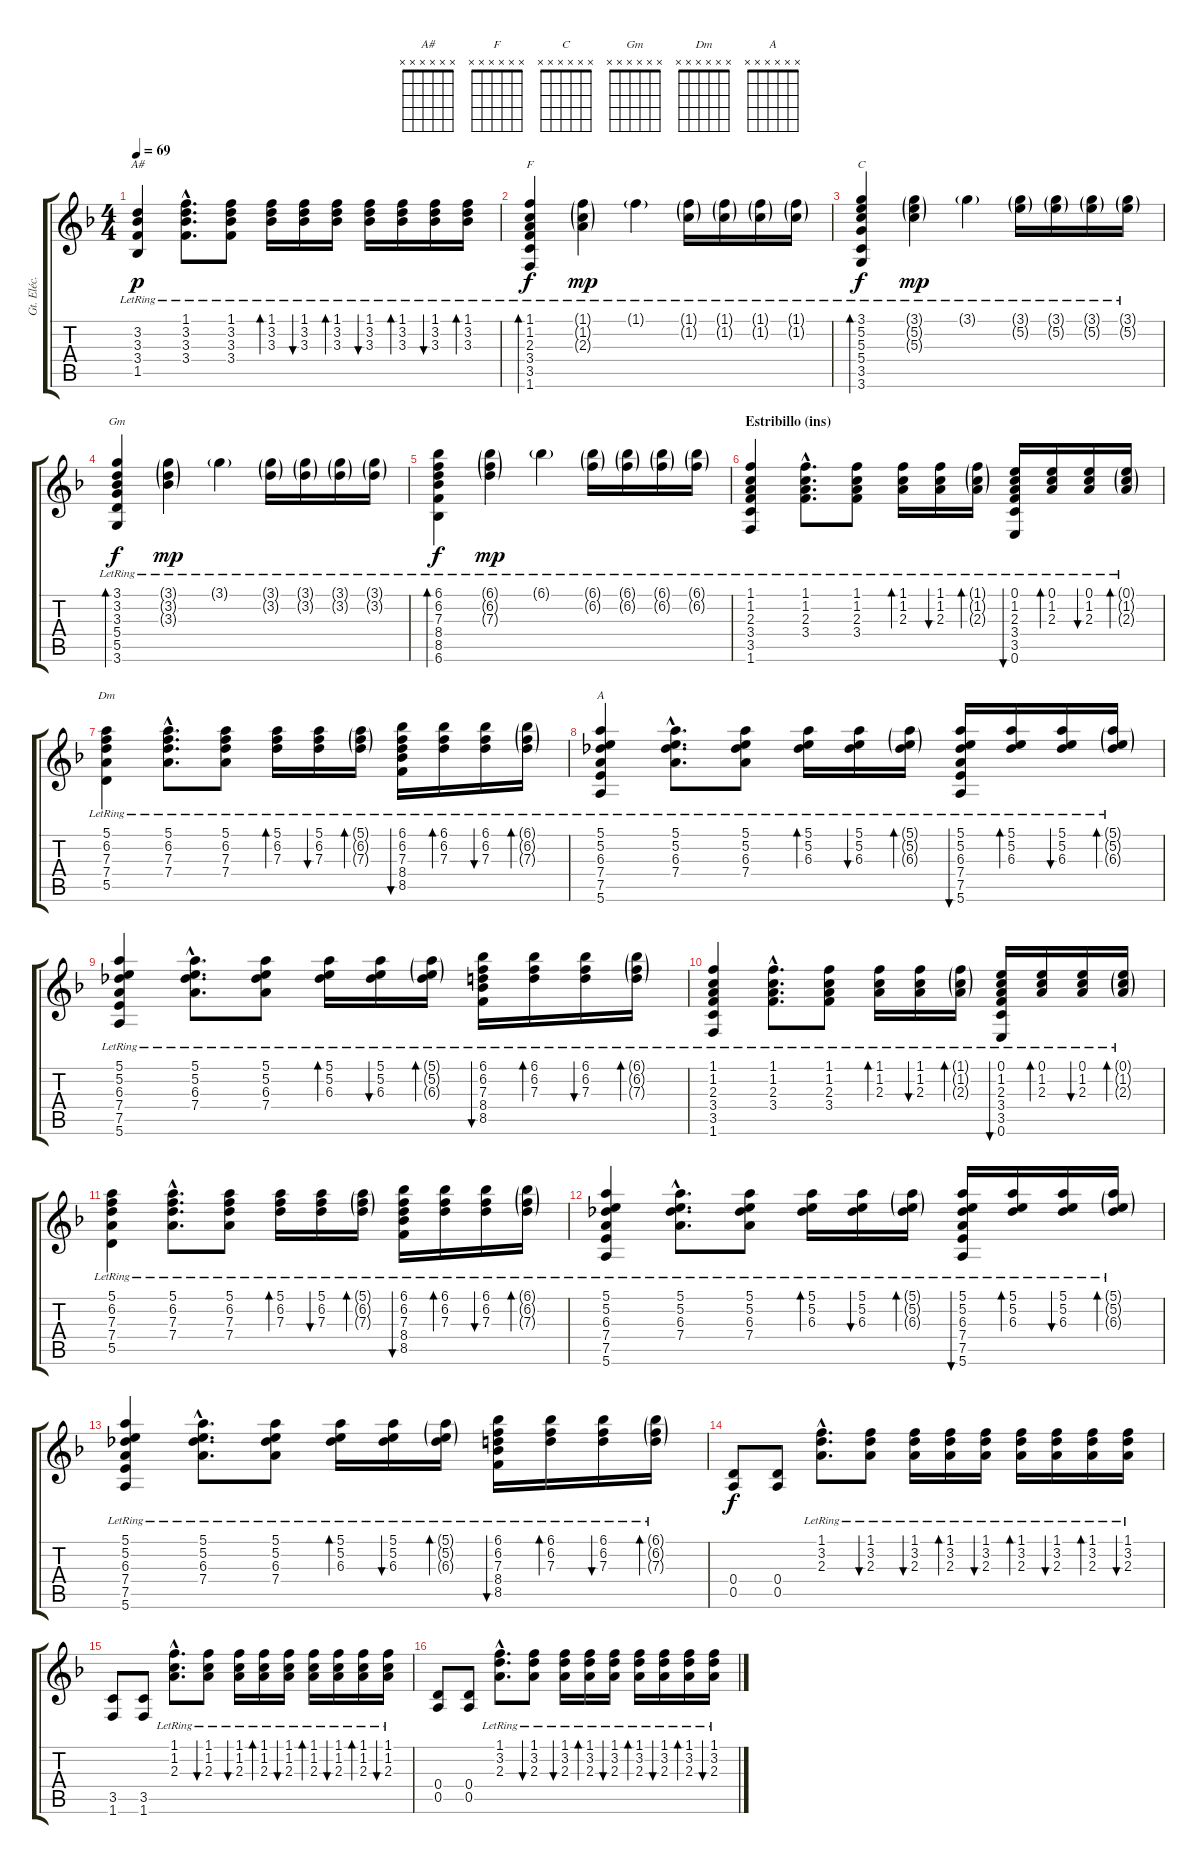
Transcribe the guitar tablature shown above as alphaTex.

\track ("Gt. Eléc. Rítmica" "Gt. Eléc. ") {instrument electricguitarjazz}
\staff {score tabs}
\tuning (E4 B3 G3 D3 A2 E2) {hide}
\chord ("A#" x x x x x x)
\chord ("F" x x x x x x)
\chord ("C" x x x x x x)
\chord ("Gm" x x x x x x)
\chord ("Dm" x x x x x x)
\chord ("A" x x x x x x)
\ts (4 4)
\tempo 69
\clef g2
\ks dminor
(3.2{lr} 3.3{lr} 3.4{lr} 1.5{lr}).4{ch "A#" dy p} (1.1{hac lr} 3.2{hac lr} 3.3{hac lr} 3.4{hac lr}).8{d} (1.1{lr} 3.2{lr} 3.3{lr} 3.4{lr}).8 (1.1{lr} 3.2{lr} 3.3{lr}).16{bd 30} (1.1{lr} 3.2{lr} 3.3{lr}).16{bu 30} (1.1{lr} 3.2{lr} 3.3{lr}).16{bd 30} (1.1{lr} 3.2{lr} 3.3{lr}).16{bu 30} (1.1{lr} 3.2{lr} 3.3{lr}).16{bd 30} (1.1{lr} 3.2{lr} 3.3{lr}).16{bu 30} (1.1{lr} 3.2{lr} 3.3{lr}).16{bd 30} |
(1.1{lr} 1.2{lr} 2.3{lr} 3.4{lr} 3.5{lr} 1.6{lr}).4{bd 60 ch "F" dy f} (1.1{g lr} 1.2{g lr} 2.3{g lr}).4{dy mp} 1.1{g lr}.4 (1.1{g lr} 1.2{g lr}).16 (1.1{g lr} 1.2{g lr}).16 (1.1{g lr} 1.2{g lr}).16 (1.1{g lr} 1.2{g lr}).16 |
(3.1{lr} 5.2{lr} 5.3{lr} 5.4{lr} 3.5{lr} 3.6{lr}).4{bd 60 ch "C" dy f} (3.1{g lr} 5.2{g lr} 5.3{g lr}).4{dy mp} 3.1{g lr}.4 (3.1{g lr} 5.2{g lr}).16 (3.1{g lr} 5.2{g lr}).16 (3.1{g lr} 5.2{g lr}).16 (3.1{g lr} 5.2{g lr}).16 |
(3.1{lr} 3.2{lr} 3.3{lr} 5.4{lr} 5.5{lr} 3.6{lr}).4{bd 60 ch "Gm" dy f} (3.1{g lr} 3.2{g lr} 3.3{g lr}).4{dy mp} 3.1{g lr}.4 (3.1{g lr} 3.2{g lr}).16 (3.1{g lr} 3.2{g lr}).16 (3.1{g lr} 3.2{g lr}).16 (3.1{g lr} 3.2{g lr}).16 |
(6.1{lr} 6.2{lr} 7.3{lr} 8.4{lr} 8.5{lr} 6.6{lr}).4{bd 60 dy f} (6.1{g lr} 6.2{g lr} 7.3{g lr}).4{dy mp} 6.1{g lr}.4 (6.1{g lr} 6.2{g lr}).16 (6.1{g lr} 6.2{g lr}).16 (6.1{g lr} 6.2{g lr}).16 (6.1{g lr} 6.2{g lr}).16 |
\section ("" "Estribillo (ins)")
(1.1{lr} 1.2{lr} 2.3{lr} 3.4{lr} 3.5{lr} 1.6{lr}).4 (1.1{hac lr} 1.2{hac lr} 2.3{hac lr} 3.4{hac lr}).8{d} (1.1{lr} 1.2{lr} 2.3{lr} 3.4{lr}).8 (1.1{lr} 1.2{lr} 2.3{lr}).16{bd 30} (1.1{lr} 1.2{lr} 2.3{lr}).16{bu 30} (1.1{g lr} 1.2{g lr} 2.3{g lr}).16{bd 30} (0.1{lr} 1.2{lr} 2.3{lr} 3.4{lr} 3.5{lr} 0.6{lr}).16{bu 30} (0.1{lr} 1.2{lr} 2.3{lr}).16{bd 30} (0.1{lr} 1.2{lr} 2.3{lr}).16{bu 30} (0.1{g lr} 1.2{g lr} 2.3{g lr}).16{bd 30} |
(5.1{lr} 6.2{lr} 7.3{lr} 7.4{lr} 5.5{lr}).4{ch "Dm"} (5.1{hac lr} 6.2{hac lr} 7.3{hac lr} 7.4{hac lr}).8{d} (5.1{lr} 6.2{lr} 7.3{lr} 7.4{lr}).8 (5.1{lr} 6.2{lr} 7.3{lr}).16{bd 30} (5.1{lr} 6.2{lr} 7.3{lr}).16{bu 30} (5.1{g lr} 6.2{g lr} 7.3{g lr}).16{bd 30} (6.1{lr} 6.2{lr} 7.3{lr} 8.4{lr} 8.5{lr}).16{bu 30} (6.1{lr} 6.2{lr} 7.3{lr}).16{bd 30} (6.1{lr} 6.2{lr} 7.3{lr}).16{bu 30} (6.1{g lr} 6.2{g lr} 7.3{g lr}).16{bd 30} |
(5.1{lr} 5.2{lr} 6.3{lr} 7.4{lr} 7.5{lr} 5.6).4{ch "A"} (5.1{hac lr} 5.2{hac lr} 6.3{hac lr} 7.4{hac lr}).8{d} (5.1{lr} 5.2{lr} 6.3{lr} 7.4{lr}).8 (5.1{lr} 5.2{lr} 6.3{lr}).16{bd 30} (5.1{lr} 5.2{lr} 6.3{lr}).16{bu 30} (5.1{g lr} 5.2{g lr} 6.3{g lr}).16{bd 30} (5.1{lr} 5.2{lr} 6.3{lr} 7.4{lr} 7.5{lr} 5.6).16{bu 30} (5.1{lr} 5.2{lr} 6.3{lr}).16{bd 30} (5.1{lr} 5.2{lr} 6.3{lr}).16{bu 30} (5.1{g lr} 5.2{g lr} 6.3{g lr}).16{bd 30} |
(5.1{lr} 5.2{lr} 6.3{lr} 7.4{lr} 7.5{lr} 5.6).4 (5.1{hac lr} 5.2{hac lr} 6.3{hac lr} 7.4{hac lr}).8{d} (5.1{lr} 5.2{lr} 6.3{lr} 7.4{lr}).8 (5.1{lr} 5.2{lr} 6.3{lr}).16{bd 30} (5.1{lr} 5.2{lr} 6.3{lr}).16{bu 30} (5.1{g lr} 5.2{g lr} 6.3{g lr}).16{bd 30} (6.1{lr} 6.2{lr} 7.3{lr} 8.4{lr} 8.5{lr}).16{bu 30} (6.1{lr} 6.2{lr} 7.3{lr}).16{bd 30} (6.1{lr} 6.2{lr} 7.3{lr}).16{bu 30} (6.1{g lr} 6.2{g lr} 7.3{g lr}).16{bd 30} |
(1.1{lr} 1.2{lr} 2.3{lr} 3.4{lr} 3.5{lr} 1.6{lr}).4 (1.1{hac lr} 1.2{hac lr} 2.3{hac lr} 3.4{hac lr}).8{d} (1.1{lr} 1.2{lr} 2.3{lr} 3.4{lr}).8 (1.1{lr} 1.2{lr} 2.3{lr}).16{bd 30} (1.1{lr} 1.2{lr} 2.3{lr}).16{bu 30} (1.1{g lr} 1.2{g lr} 2.3{g lr}).16{bd 30} (0.1{lr} 1.2{lr} 2.3{lr} 3.4{lr} 3.5{lr} 0.6{lr}).16{bu 30} (0.1{lr} 1.2{lr} 2.3{lr}).16{bd 30} (0.1{lr} 1.2{lr} 2.3{lr}).16{bu 30} (0.1{g lr} 1.2{g lr} 2.3{g lr}).16{bd 30} |
(5.1{lr} 6.2{lr} 7.3{lr} 7.4{lr} 5.5{lr}).4 (5.1{hac lr} 6.2{hac lr} 7.3{hac lr} 7.4{hac lr}).8{d} (5.1{lr} 6.2{lr} 7.3{lr} 7.4{lr}).8 (5.1{lr} 6.2{lr} 7.3{lr}).16{bd 30} (5.1{lr} 6.2{lr} 7.3{lr}).16{bu 30} (5.1{g lr} 6.2{g lr} 7.3{g lr}).16{bd 30} (6.1{lr} 6.2{lr} 7.3{lr} 8.4{lr} 8.5{lr}).16{bu 30} (6.1{lr} 6.2{lr} 7.3{lr}).16{bd 30} (6.1{lr} 6.2{lr} 7.3{lr}).16{bu 30} (6.1{g lr} 6.2{g lr} 7.3{g lr}).16{bd 30} |
(5.1{lr} 5.2{lr} 6.3{lr} 7.4{lr} 7.5{lr} 5.6).4 (5.1{hac lr} 5.2{hac lr} 6.3{hac lr} 7.4{hac lr}).8{d} (5.1{lr} 5.2{lr} 6.3{lr} 7.4{lr}).8 (5.1{lr} 5.2{lr} 6.3{lr}).16{bd 30} (5.1{lr} 5.2{lr} 6.3{lr}).16{bu 30} (5.1{g lr} 5.2{g lr} 6.3{g lr}).16{bd 30} (5.1{lr} 5.2{lr} 6.3{lr} 7.4{lr} 7.5{lr} 5.6).16{bu 30} (5.1{lr} 5.2{lr} 6.3{lr}).16{bd 30} (5.1{lr} 5.2{lr} 6.3{lr}).16{bu 30} (5.1{g lr} 5.2{g lr} 6.3{g lr}).16{bd 30} |
(5.1{lr} 5.2{lr} 6.3{lr} 7.4{lr} 7.5{lr} 5.6).4 (5.1{hac lr} 5.2{hac lr} 6.3{hac lr} 7.4{hac lr}).8{d} (5.1{lr} 5.2{lr} 6.3{lr} 7.4{lr}).8 (5.1{lr} 5.2{lr} 6.3{lr}).16{bd 30} (5.1{lr} 5.2{lr} 6.3{lr}).16{bu 30} (5.1{g lr} 5.2{g lr} 6.3{g lr}).16{bd 30} (6.1{lr} 6.2{lr} 7.3{lr} 8.4{lr} 8.5{lr}).16{bu 30} (6.1{lr} 6.2{lr} 7.3{lr}).16{bd 30} (6.1{lr} 6.2{lr} 7.3{lr}).16{bu 30} (6.1{g lr} 6.2{g lr} 7.3{g lr}).16{bd 30} |
(0.4 0.5).8{dy f} (0.4 0.5).8 (1.1{hac lr} 3.2{hac lr} 2.3{hac lr}).8{d} (1.1{lr} 3.2{lr} 2.3{lr}).8{bu 60} (1.1{lr} 3.2{lr} 2.3{lr}).16{bu 60} (1.1{lr} 3.2{lr} 2.3{lr}).16{bd 60} (1.1{lr} 3.2{lr} 2.3{lr}).16{bu 60} (1.1{lr} 3.2{lr} 2.3{lr}).16{bd 60} (1.1{lr} 3.2{lr} 2.3{lr}).16{bu 60} (1.1{lr} 3.2{lr} 2.3{lr}).16{bd 60} (1.1{lr} 3.2{lr} 2.3{lr}).16{bu 60} |
(3.5 1.6).8 (3.5 1.6).8 (1.1{hac lr} 1.2{hac lr} 2.3{hac lr}).8{d} (1.1{lr} 1.2{lr} 2.3{lr}).8{bu 60} (1.1{lr} 1.2{lr} 2.3{lr}).16{bu 60} (1.1{lr} 1.2{lr} 2.3{lr}).16{bd 60} (1.1{lr} 1.2{lr} 2.3{lr}).16{bu 60} (1.1{lr} 1.2{lr} 2.3{lr}).16{bd 60} (1.1{lr} 1.2{lr} 2.3{lr}).16{bu 60} (1.1{lr} 1.2{lr} 2.3{lr}).16{bd 60} (1.1{lr} 1.2{lr} 2.3{lr}).16{bu 60} |
(0.4 0.5).8 (0.4 0.5).8 (1.1{hac lr} 3.2{hac lr} 2.3{hac lr}).8{d} (1.1{lr} 3.2{lr} 2.3{lr}).8{bu 60} (1.1{lr} 3.2{lr} 2.3{lr}).16{bu 60} (1.1{lr} 3.2{lr} 2.3{lr}).16{bd 60} (1.1{lr} 3.2{lr} 2.3{lr}).16{bu 60} (1.1{lr} 3.2{lr} 2.3{lr}).16{bd 60} (1.1{lr} 3.2{lr} 2.3{lr}).16{bu 60} (1.1{lr} 3.2{lr} 2.3{lr}).16{bd 60} (1.1{lr} 3.2{lr} 2.3{lr}).16{bu 60}
